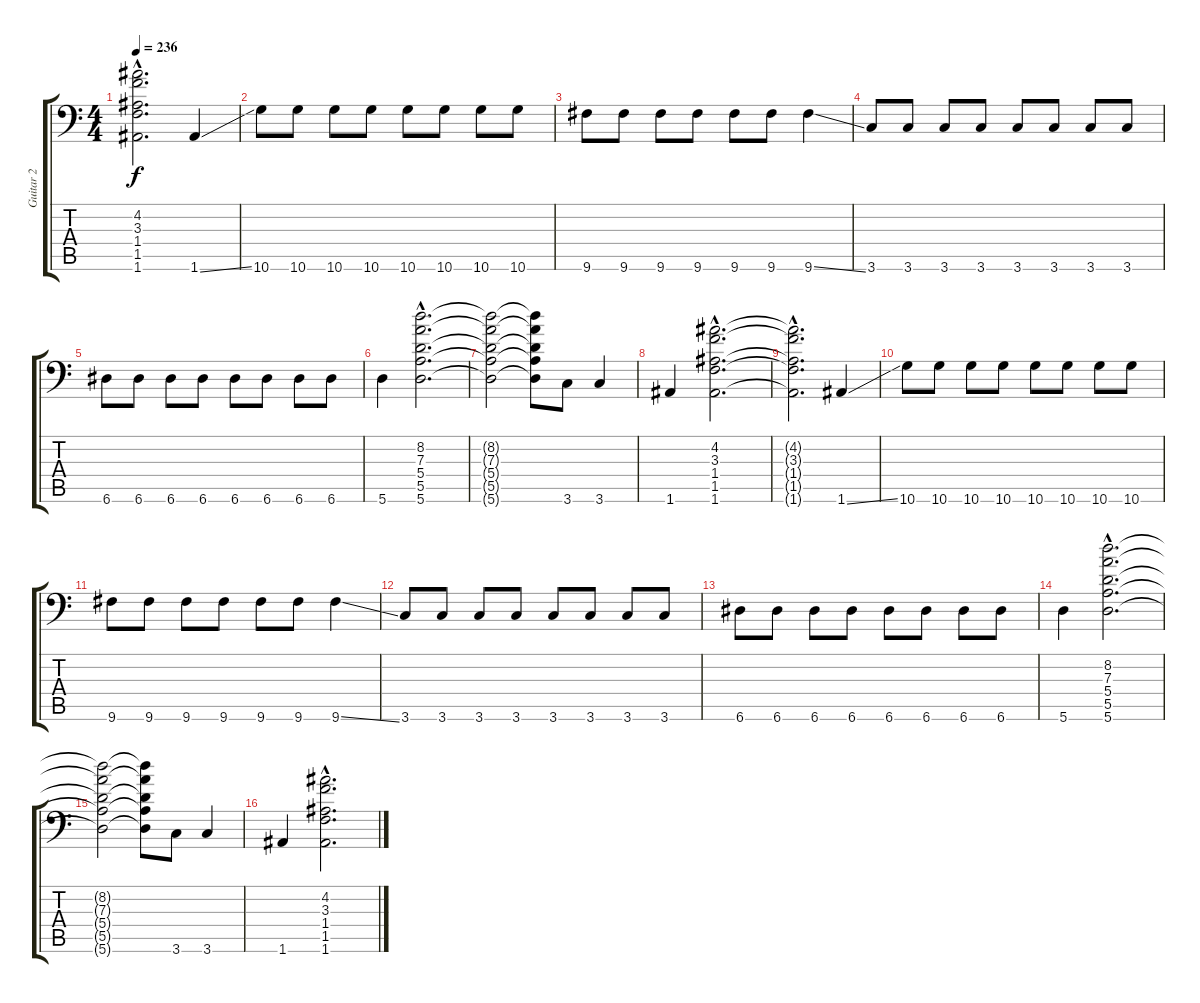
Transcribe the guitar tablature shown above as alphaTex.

\track ("Guitar 2" "Guitar 2") {instrument distortionguitar}
\staff {score tabs}
\tuning (B3 Gb3 D3 A2 E2 A1) {hide}
\ts (4 4)
\tempo 236
\clef f4
\ks c
(4.2{hac t} 3.3{hac t} 1.4{hac t} 1.5{hac t} 1.6{hac t}).2{d dy f} 1.6{ss}.4 |
10.6.8 10.6.8 10.6.8 10.6.8 10.6.8 10.6.8 10.6.8 10.6.8 |
9.6.8 9.6.8 9.6.8 9.6.8 9.6.8 9.6.8 9.6{ss}.4 |
3.6.8 3.6.8 3.6.8 3.6.8 3.6.8 3.6.8 3.6.8 3.6.8 |
6.6.8 6.6.8 6.6.8 6.6.8 6.6.8 6.6.8 6.6.8 6.6.8 |
5.6.4 (8.2{hac} 7.3{hac} 5.4{hac} 5.5{hac} 5.6{hac}).2{d} |
(8.2{t} 7.3{t} 5.4{t} 5.5{t} 5.6{t}).2 (8.2{t} 7.3{t} 5.4{t} 5.5{t} 5.6{t}).8 3.6.8 3.6.4 |
1.6.4 (4.2{hac} 3.3{hac} 1.4{hac} 1.5{hac} 1.6{hac}).2{d} |
(4.2{hac t} 3.3{hac t} 1.4{hac t} 1.5{hac t} 1.6{hac t}).2{d} 1.6{ss}.4 |
10.6.8 10.6.8 10.6.8 10.6.8 10.6.8 10.6.8 10.6.8 10.6.8 |
9.6.8 9.6.8 9.6.8 9.6.8 9.6.8 9.6.8 9.6{ss}.4 |
3.6.8 3.6.8 3.6.8 3.6.8 3.6.8 3.6.8 3.6.8 3.6.8 |
6.6.8 6.6.8 6.6.8 6.6.8 6.6.8 6.6.8 6.6.8 6.6.8 |
5.6.4 (8.2{hac} 7.3{hac} 5.4{hac} 5.5{hac} 5.6{hac}).2{d} |
(8.2{t} 7.3{t} 5.4{t} 5.5{t} 5.6{t}).2 (8.2{t} 7.3{t} 5.4{t} 5.5{t} 5.6{t}).8 3.6.8 3.6.4 |
1.6.4 (4.2{hac} 3.3{hac} 1.4{hac} 1.5{hac} 1.6{hac}).2{d}
